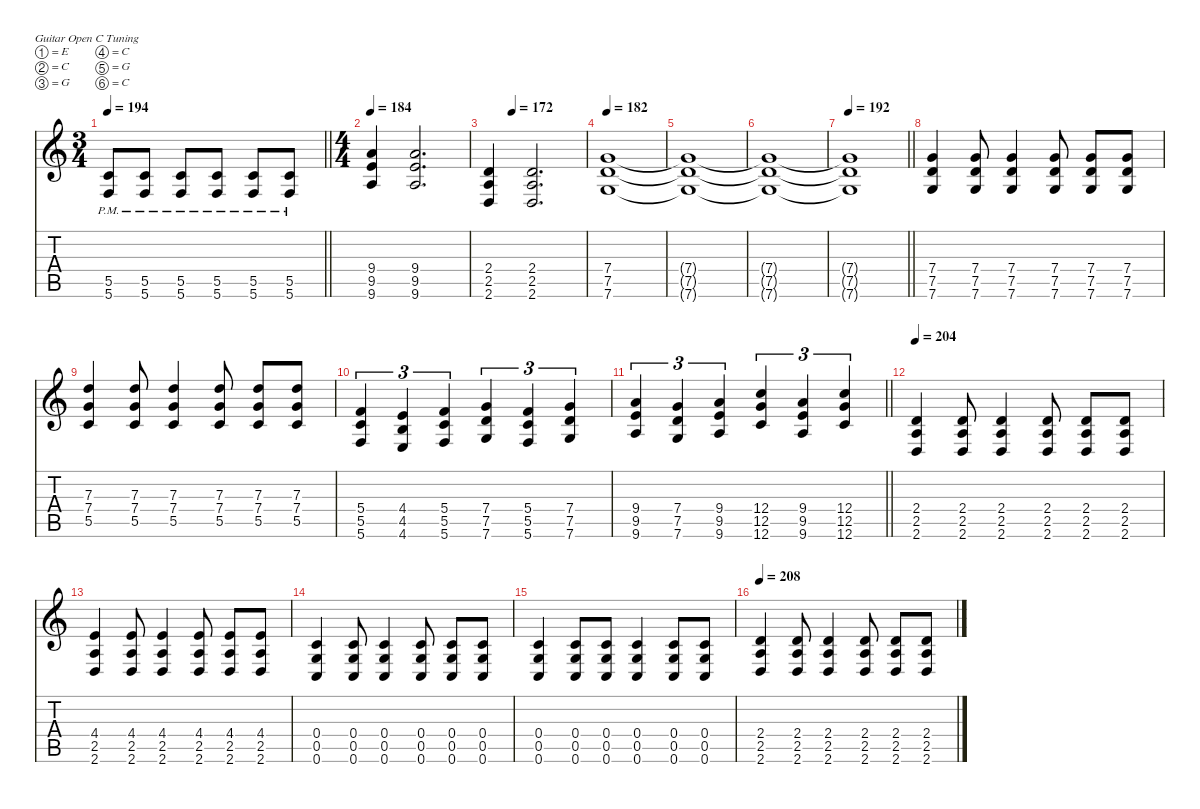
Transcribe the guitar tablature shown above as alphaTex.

\defaultSystemsLayout 4
\hideDynamics
\bracketExtendMode nobrackets
\singleTrackTrackNamePolicy hidden
\multiTrackTrackNamePolicy hidden
\firstSystemTrackNameMode fullname
\otherSystemsTrackNameOrientation horizontal
\track ("Guitar 1" "dist.guit.") {defaultSystemsLayout 8 mute instrument distortionguitar}
\staff {score tabs}
\tuning (E4 C4 G3 C3 G2 C2)
\ts (3 4)
\tempo 194
\clef g2
\barLineRight lightlight
\ks c
(5.5{pm} 5.6{pm}).8{dy f beam Up} (5.5{pm} 5.6{pm}).8{beam Up} (5.5{pm} 5.6{pm}).8{beam Up} (5.5{pm} 5.6{pm}).8{beam Up} (5.5{pm} 5.6{pm}).8{beam Up} (5.5{pm} 5.6{pm}).8{beam Up} |
\ts (4 4)
\beaming (8 2 2 2 2)
\tempo 184
(9.4 9.5 9.6).4{dy mf beam Up} (9.4 9.5 9.6).2{d beam Up} |
\tempo (172 0.25)
(2.4 2.5 2.6).4{beam Up} (2.4 2.5 2.6).2{d beam Up} |
\tempo 182
(7.4 7.5 7.6).1{beam Up} |
(7.6{t} 7.5{t} 7.4{t}).1{dy mp beam Up} |
(7.4{t} 7.5{t} 7.6{t}).1{dy f beam Up} |
\tempo 192
\barLineRight lightlight
(7.4{t} 7.5{t} 7.6{t}).1{beam Up} |
(7.4 7.5 7.6).4{beam Up} (7.4 7.5 7.6).8{beam Up} (7.4 7.5 7.6).4{beam Up} (7.4 7.5 7.6).8{beam Up} (7.4 7.5 7.6).8{beam Up} (7.4 7.5 7.6).8{beam Up} |
(7.3 7.4 5.5).4{beam Up} (7.3 7.4 5.5).8{beam Up} (7.3 7.4 5.5).4{beam Up} (7.3 7.4 5.5).8{beam Up} (7.3 7.4 5.5).8{beam Up} (7.3 7.4 5.5).8{beam Up} |
(5.4 5.5 5.6).4{tu (3 2) dy mf beam Up} (4.4 4.5 4.6).4{tu (3 2) beam Up} (5.4 5.5 5.6).4{tu (3 2) beam Up} (7.4 7.5 7.6).4{tu (3 2) beam Up} (5.4 5.5 5.6).4{tu (3 2) beam Up} (7.4 7.5 7.6).4{tu (3 2) beam Up} |
\barLineRight lightlight
(9.4 9.5 9.6).4{tu (3 2) beam Up} (7.4 7.5 7.6).4{tu (3 2) beam Up} (9.4 9.5 9.6).4{tu (3 2) beam Up} (12.4 12.5 12.6).4{tu (3 2) beam Up} (9.4 9.5 9.6).4{tu (3 2) beam Up} (12.4 12.5 12.6).4{tu (3 2) beam Up} |
\tempo 204
(2.4 2.5 2.6).4{dy f beam Up} (2.4 2.5 2.6).8{beam Up} (2.4 2.5 2.6).4{beam Up} (2.4 2.5 2.6).8{beam Up} (2.4 2.5 2.6).8{beam Up} (2.4 2.5 2.6).8{beam Up} |
(4.4 2.5 2.6).4{beam Up} (4.4 2.5 2.6).8{beam Up} (4.4 2.5 2.6).4{beam Up} (4.4 2.5 2.6).8{beam Up} (4.4 2.5 2.6).8{beam Up} (4.4 2.5 2.6).8{beam Up} |
(0.4 0.5 0.6).4{beam Up} (0.4 0.5 0.6).8{beam Up} (0.4 0.5 0.6).4{beam Up} (0.4 0.5 0.6).8{beam Up} (0.4 0.5 0.6).8{beam Up} (0.4 0.5 0.6).8{beam Up} |
(0.4 0.5 0.6).4{beam Up} (0.4 0.5 0.6).8{beam Up} (0.4 0.5 0.6).8{beam Up} (0.4 0.5 0.6).4{beam Up} (0.4 0.5 0.6).8{beam Up} (0.4 0.5 0.6).8{beam Up} |
\tempo 208
(2.4 2.5 2.6).4{beam Up} (2.4 2.5 2.6).8{beam Up} (2.4 2.5 2.6).4{beam Up} (2.4 2.5 2.6).8{beam Up} (2.4 2.5 2.6).8{beam Up} (2.4 2.5 2.6).8{beam Up}
